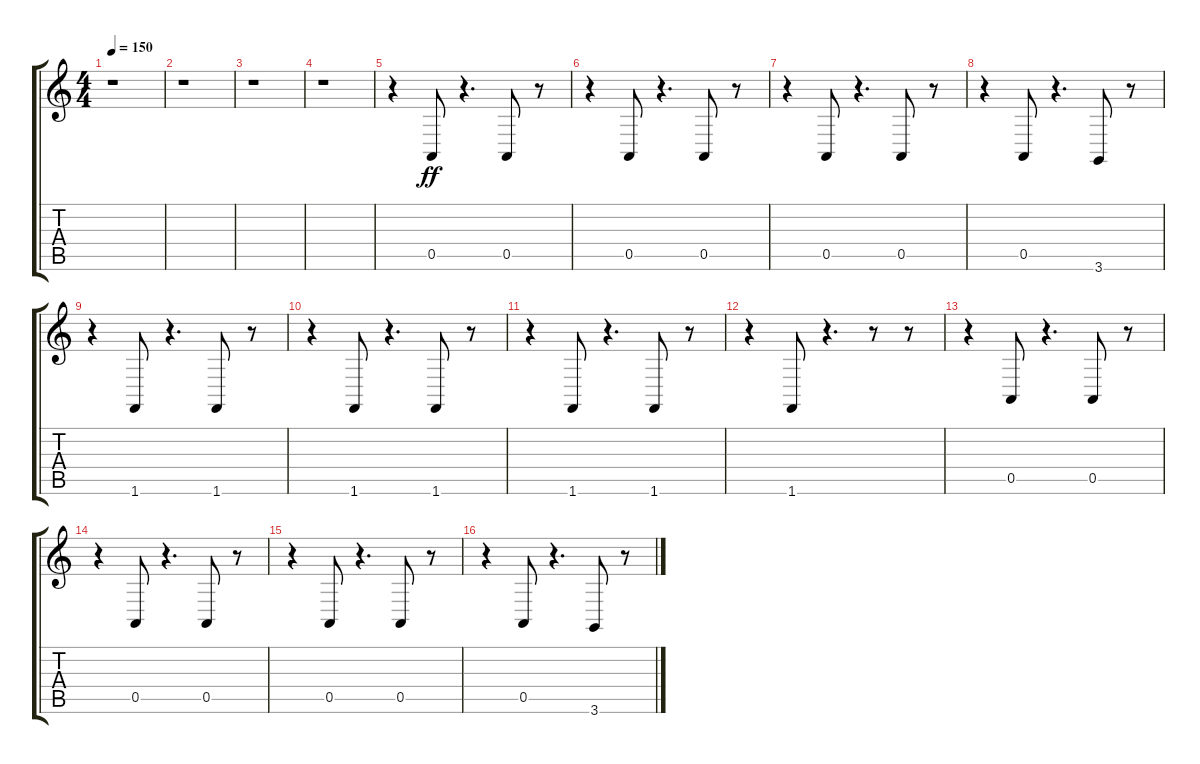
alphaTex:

\track "" {instrument choiraahs}
\staff {score tabs}
\tuning (E4 B3 G3 D3 A2 E2) {hide}
\ts (4 4)
\tempo 150
\clef g2
\ks c
r.1{dy ff} |
r.1 |
r.1 |
r.1 |
r.4 0.5.8 r.4{d} 0.5.8 r.8 |
r.4 0.5.8 r.4{d} 0.5.8 r.8 |
r.4 0.5.8 r.4{d} 0.5.8 r.8 |
r.4 0.5.8 r.4{d} 3.6.8 r.8 |
r.4 1.6.8 r.4{d} 1.6.8 r.8 |
r.4 1.6.8 r.4{d} 1.6.8 r.8 |
r.4 1.6.8 r.4{d} 1.6.8 r.8 |
r.4 1.6.8 r.4{d} r.8 r.8 |
r.4 0.5.8 r.4{d} 0.5.8 r.8 |
r.4 0.5.8 r.4{d} 0.5.8 r.8 |
r.4 0.5.8 r.4{d} 0.5.8 r.8 |
r.4 0.5.8 r.4{d} 3.6.8 r.8
